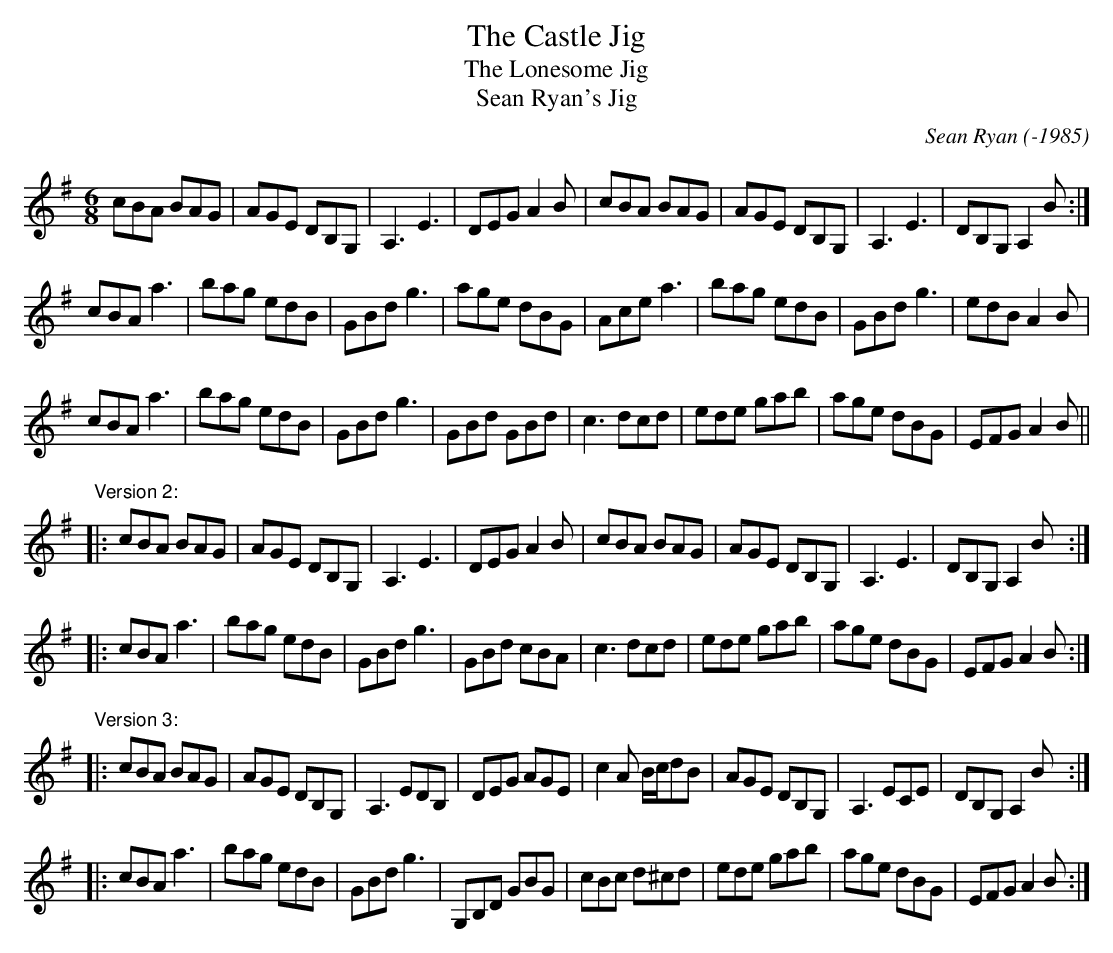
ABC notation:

X:1
T:Castle Jig, The
T:Lonesome Jig, The
T:Sean Ryan's Jig
C:Sean Ryan (-1985)
M:6/8
K:Ador
cBA BAG|AGE DB,G,|A,3 E3|DEG A2B|cBA BAG|AGE DB,G,|A,3 E3|DB,G, A,2B:|
cBA a3|bag edB|GBd g3|age dBG|Ace a3|bag edB|GBd g3|edB A2B|
cBA a3|bag edB|GBd g3|GBd GBd|c3 dcd|ede gab|age dBG|EFG A2B||
"Version 2:"
|:cBA BAG|AGE DB,G,|A,3 E3|DEG A2B|cBA BAG|AGE DB,G,|A,3 E3|DB,G, A,2B:|
|:cBA a3|bag edB|GBd g3|GBd cBA|c3 dcd|ede gab|age dBG|EFG A2B:|
"Version 3:"
|:cBA BAG|AGE DB,G,|A,3 EDB,|DEG AGE|c2A B/c/dB|AGE DB,G,|A,3 ECE|DB,G, A,2B:|
|:cBA a3|bag edB|GBd g3|G,B,D GBG|cBc d^cd|ede gab|age dBG|EFG A2B:|
